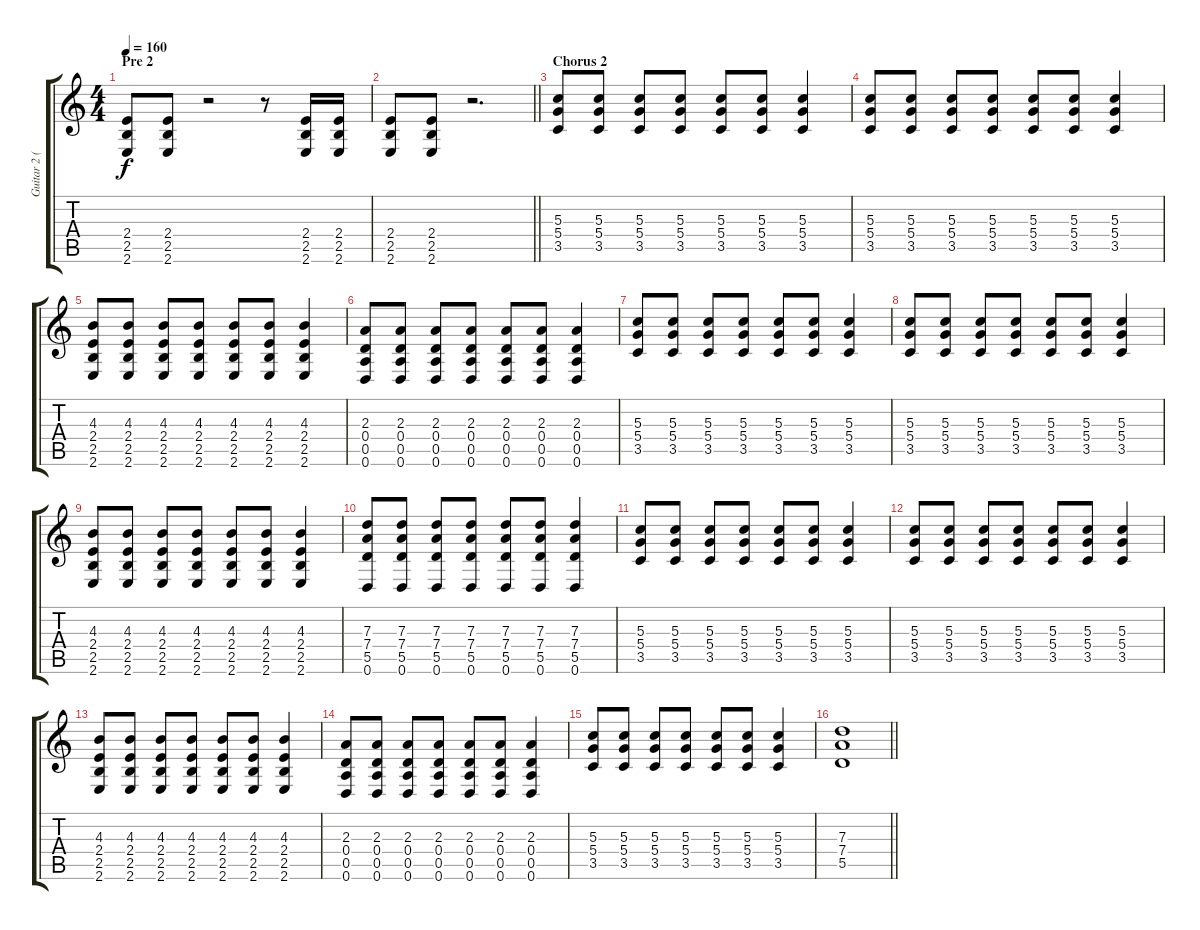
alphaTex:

\track ("Guitar 2 (Drop D)" "Guitar 2 (") {instrument electricguitarclean}
\staff {score tabs}
\tuning (E4 B3 G3 D3 A2 D2) {hide}
\ts (4 4)
\section ("" "Pre 2")
\tempo 160
\clef g2
\ks c
(2.4 2.5 2.6).8{dy f volume 15 balance 8 instrument distortionguitar} (2.4 2.5 2.6).8 r.2 r.8 (2.4 2.5 2.6).16 (2.4 2.5 2.6).16 |
\barLineRight lightlight
(2.4 2.5 2.6).8 (2.4 2.5 2.6).8 r.2{d} |
\section ("" "Chorus 2")
(5.3 5.4 3.5).8 (5.3 5.4 3.5).8 (5.3 5.4 3.5).8 (5.3 5.4 3.5).8 (5.3 5.4 3.5).8 (5.3 5.4 3.5).8 (5.3 5.4 3.5).4 |
(5.3 5.4 3.5).8 (5.3 5.4 3.5).8 (5.3 5.4 3.5).8 (5.3 5.4 3.5).8 (5.3 5.4 3.5).8 (5.3 5.4 3.5).8 (5.3 5.4 3.5).4 |
(4.3 2.4 2.5 2.6).8 (4.3 2.4 2.5 2.6).8 (4.3 2.4 2.5 2.6).8 (4.3 2.4 2.5 2.6).8 (4.3 2.4 2.5 2.6).8 (4.3 2.4 2.5 2.6).8 (4.3 2.4 2.5 2.6).4 |
(2.3 0.4 0.5 0.6).8 (2.3 0.4 0.5 0.6).8 (2.3 0.4 0.5 0.6).8 (2.3 0.4 0.5 0.6).8 (2.3 0.4 0.5 0.6).8 (2.3 0.4 0.5 0.6).8 (2.3 0.4 0.5 0.6).4 |
(5.3 5.4 3.5).8 (5.3 5.4 3.5).8 (5.3 5.4 3.5).8 (5.3 5.4 3.5).8 (5.3 5.4 3.5).8 (5.3 5.4 3.5).8 (5.3 5.4 3.5).4 |
(5.3 5.4 3.5).8 (5.3 5.4 3.5).8 (5.3 5.4 3.5).8 (5.3 5.4 3.5).8 (5.3 5.4 3.5).8 (5.3 5.4 3.5).8 (5.3 5.4 3.5).4 |
(4.3 2.4 2.5 2.6).8 (4.3 2.4 2.5 2.6).8 (4.3 2.4 2.5 2.6).8 (4.3 2.4 2.5 2.6).8 (4.3 2.4 2.5 2.6).8 (4.3 2.4 2.5 2.6).8 (4.3 2.4 2.5 2.6).4 |
(7.3 7.4 5.5 0.6).8 (7.3 7.4 5.5 0.6).8 (7.3 7.4 5.5 0.6).8 (7.3 7.4 5.5 0.6).8 (7.3 7.4 5.5 0.6).8 (7.3 7.4 5.5 0.6).8 (7.3 7.4 5.5 0.6).4 |
(5.3 5.4 3.5).8 (5.3 5.4 3.5).8 (5.3 5.4 3.5).8 (5.3 5.4 3.5).8 (5.3 5.4 3.5).8 (5.3 5.4 3.5).8 (5.3 5.4 3.5).4 |
(5.3 5.4 3.5).8 (5.3 5.4 3.5).8 (5.3 5.4 3.5).8 (5.3 5.4 3.5).8 (5.3 5.4 3.5).8 (5.3 5.4 3.5).8 (5.3 5.4 3.5).4 |
(4.3 2.4 2.5 2.6).8 (4.3 2.4 2.5 2.6).8 (4.3 2.4 2.5 2.6).8 (4.3 2.4 2.5 2.6).8 (4.3 2.4 2.5 2.6).8 (4.3 2.4 2.5 2.6).8 (4.3 2.4 2.5 2.6).4 |
(2.3 0.4 0.5 0.6).8 (2.3 0.4 0.5 0.6).8 (2.3 0.4 0.5 0.6).8 (2.3 0.4 0.5 0.6).8 (2.3 0.4 0.5 0.6).8 (2.3 0.4 0.5 0.6).8 (2.3 0.4 0.5 0.6).4 |
(5.3 5.4 3.5).8 (5.3 5.4 3.5).8 (5.3 5.4 3.5).8 (5.3 5.4 3.5).8 (5.3 5.4 3.5).8 (5.3 5.4 3.5).8 (5.3 5.4 3.5).4 |
\barLineRight lightlight
(7.3 7.4 5.5).1
